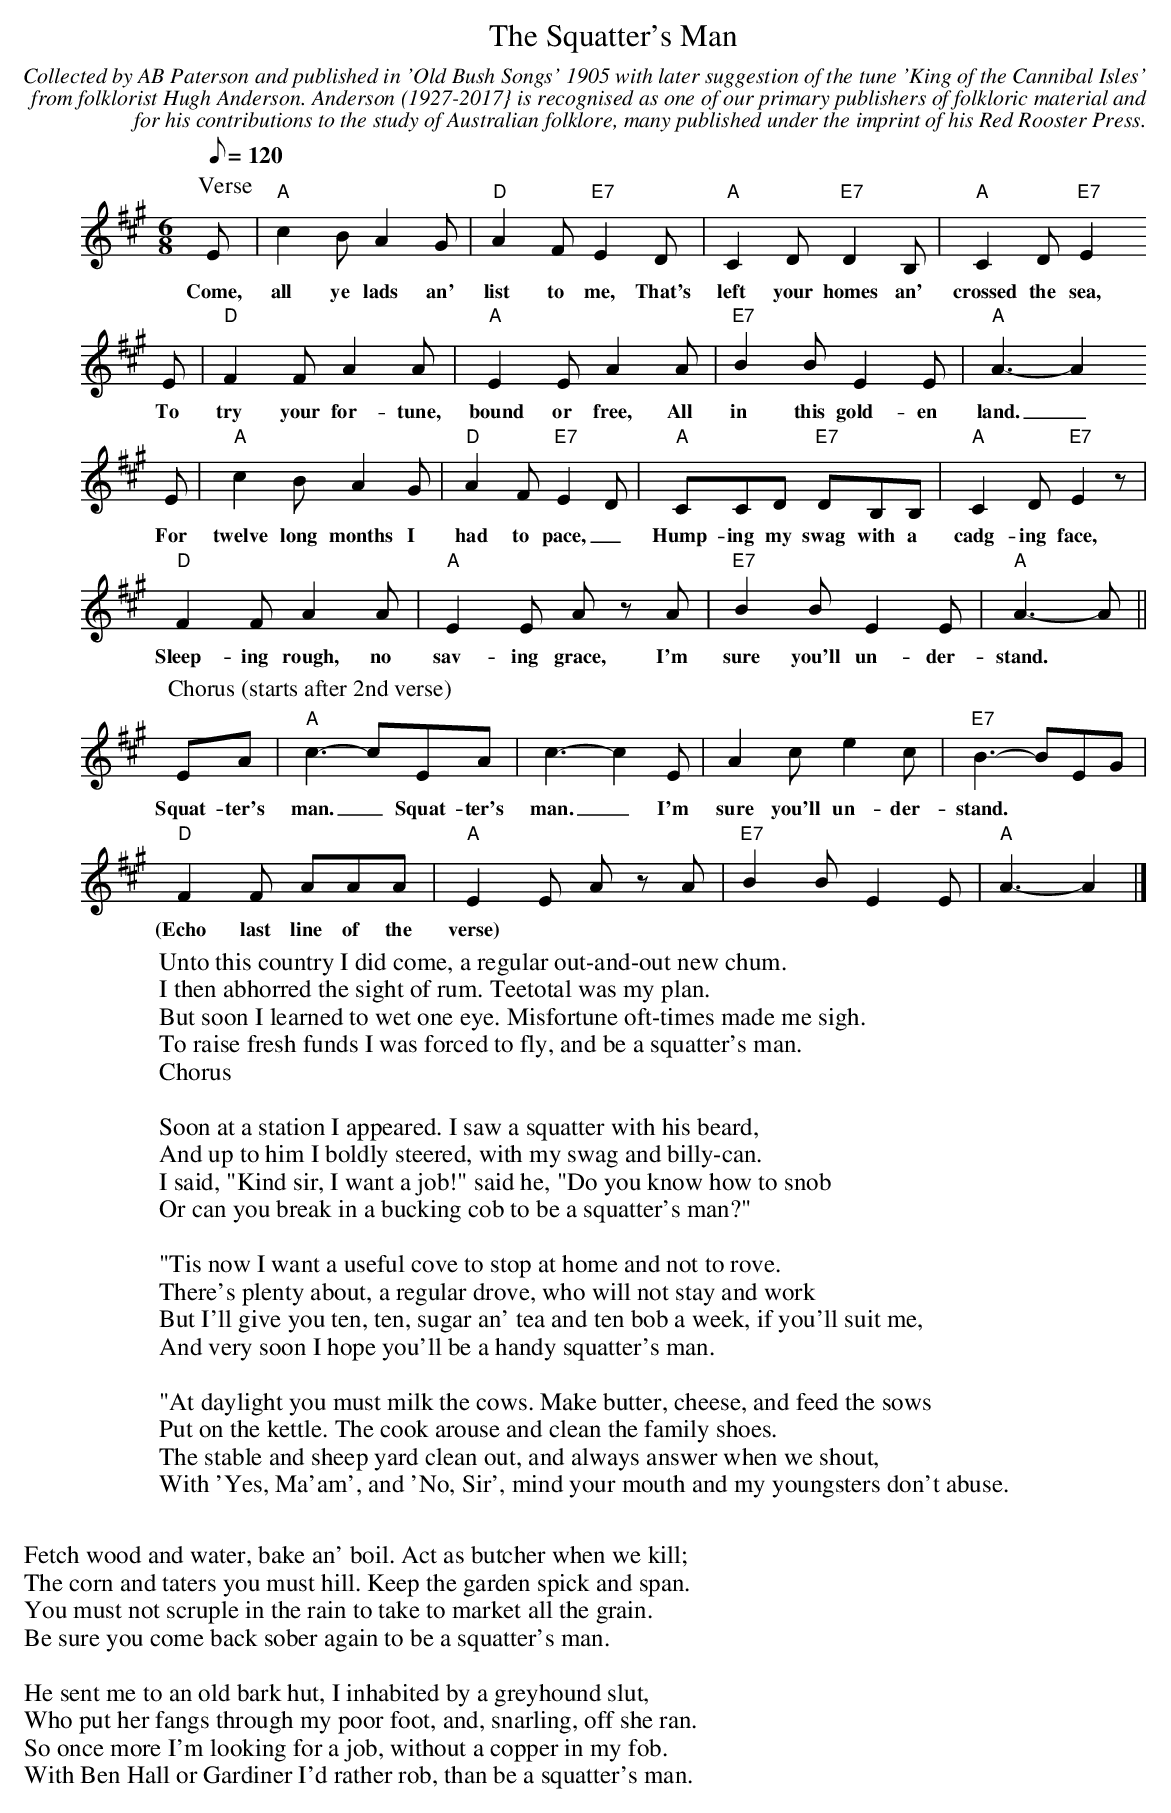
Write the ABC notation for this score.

X:1
T:Squatter's Man, The
C:Collected by AB Paterson and published in 'Old Bush Songs' 1905 with later suggestion of the tune 'King of the Cannibal Isles'
C:from folklorist Hugh Anderson. Anderson (1927-2017} is recognised as one of our primary publishers of folkloric material and
C:for his contributions to the study of Australian folklore, many published under the imprint of his Red Rooster Press.
M:6/8
L:1/8
Q:120
K:A
P:Verse
E|"A"c2BA2G|"D"A2F"E7"E2D|"A"C2D "E7"D2B,|"A"C2D "E7"E2
w:Come, all ye lads an' list to me, That's left your homes an' crossed the sea,
E|"D"F2F A2A|"A"E2E A2A|"E7"B2B E2E|"A"A3-A2
w:To try your for-tune, bound or free, All in this gold-en land._
E|"A"c2BA2G|"D"A2F"E7"E2D|"A"CCD "E7"DB,B,|"A"C2D "E7"E2z|
w:For twelve long months I had to pace,_ Hump-ing my swag with a cadg-ing face,
"D"F2F A2A|"A"E2E A zA|"E7"B2B E2E|"A"A3-A||
w:Sleep-ing rough, no sav-ing grace, I'm sure you'll un-der-stand.
P:Chorus (starts after 2nd verse)
EA|"A"c3- cEA|c3- c2 E|A2 c e2 c|"E7"B3- BEG|
w:Squat-ter's man._ Squat-ter's man._ I'm sure you'll un-der-stand.
"D"F2F AAA|"A"E2E A zA|"E7"B2B E2E|"A"A3-A2|]
w:(Echo last line of the verse)
W:Unto this country I did come, a regular out-and-out new chum.
W:I then abhorred the sight of rum. Teetotal was my plan.
W:But soon I learned to wet one eye. Misfortune oft-times made me sigh.
W:To raise fresh funds I was forced to fly, and be a squatter's man.
W:Chorus
W:
W:Soon at a station I appeared. I saw a squatter with his beard,
W:And up to him I boldly steered, with my swag and billy-can.
W:I said, "Kind sir, I want a job!" said he, "Do you know how to snob
W:Or can you break in a bucking cob to be a squatter's man?"
W:
W:"Tis now I want a useful cove to stop at home and not to rove.
W:There's plenty about, a regular drove, who will not stay and work
W:But I'll give you ten, ten, sugar an' tea and ten bob a week, if you'll suit me,
W:And very soon I hope you'll be a handy squatter's man.
W:
W:"At daylight you must milk the cows. Make butter, cheese, and feed the sows
W:Put on the kettle. The cook arouse and clean the family shoes.
W:The stable and sheep yard clean out, and always answer when we shout,
W:With 'Yes, Ma'am', and 'No, Sir', mind your mouth and my youngsters don't abuse.
W:
W:Fetch wood and water, bake an' boil. Act as butcher when we kill;
W:The corn and taters you must hill. Keep the garden spick and span.
W:You must not scruple in the rain to take to market all the grain.
W:Be sure you come back sober again to be a squatter's man.
W:
W:He sent me to an old bark hut, I inhabited by a greyhound slut,
W:Who put her fangs through my poor foot, and, snarling, off she ran.
W:So once more I'm looking for a job, without a copper in my fob.
W:With Ben Hall or Gardiner I'd rather rob, than be a squatter's man.
